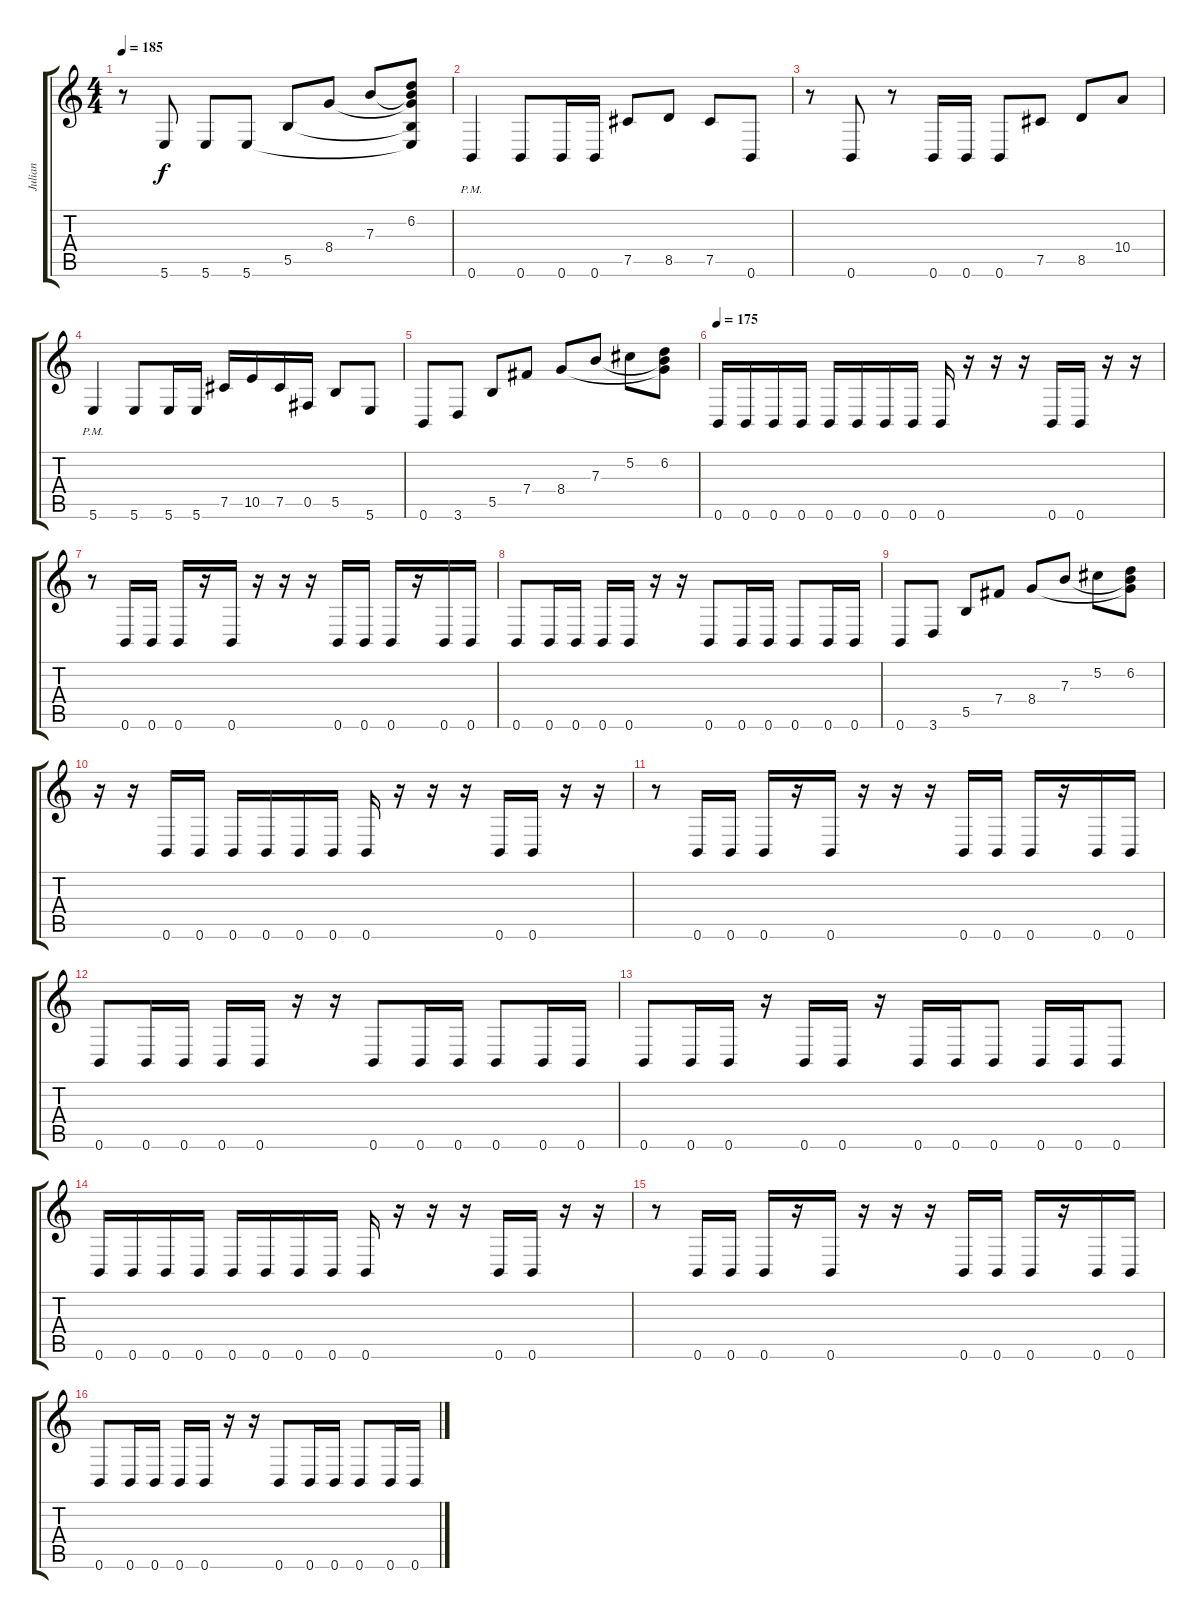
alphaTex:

\track ("Julian" "Julian") {instrument overdrivenguitar}
\staff {score tabs}
\tuning (Db4 Ab3 E3 B2 Gb2 B1) {hide}
\ts (4 4)
\tempo 185
\clef g2
\ks c
r.8{dy f} 5.6.8 5.6.8 5.6.8 5.5.8 8.4.8 7.3.8 (6.2 7.3{t} 8.4{t} 5.5{t} 5.6{t}).8 |
0.6{pm}.4 0.6.8 0.6.16 0.6.16 7.5.8 8.5.8 7.5.8 0.6.8 |
r.8 0.6.8 r.8 0.6.16 0.6.16 0.6.8 7.5.8 8.5.8 10.4.8 |
5.6{pm}.4 5.6.8 5.6.16 5.6.16 7.5.16 10.5.16 7.5.16 0.5.16 5.5.8 5.6.8 |
0.6.8 3.6.8 5.5.8 7.4.8 8.4.8 7.3.8 5.2.8 (6.2 7.3{t} 8.4{t}).8 |
\tempo 175
0.6.16 0.6.16 0.6.16 0.6.16 0.6.16 0.6.16 0.6.16 0.6.16 0.6.16 r.16 r.16 r.16 0.6.16 0.6.16 r.16 r.16 |
r.8 0.6.16 0.6.16 0.6.16 r.16 0.6.16 r.16 r.16 r.16 0.6.16 0.6.16 0.6.16 r.16 0.6.16 0.6.16 |
0.6.8 0.6.16 0.6.16 0.6.16 0.6.16 r.16 r.16 0.6.8 0.6.16 0.6.16 0.6.8 0.6.16 0.6.16 |
0.6.8 3.6.8 5.5.8 7.4.8 8.4.8 7.3.8 5.2.8 (6.2 7.3{t} 8.4{t}).8 |
r.16 r.16 0.6.16 0.6.16 0.6.16 0.6.16 0.6.16 0.6.16 0.6.16 r.16 r.16 r.16 0.6.16 0.6.16 r.16 r.16 |
r.8 0.6.16 0.6.16 0.6.16 r.16 0.6.16 r.16 r.16 r.16 0.6.16 0.6.16 0.6.16 r.16 0.6.16 0.6.16 |
0.6.8 0.6.16 0.6.16 0.6.16 0.6.16 r.16 r.16 0.6.8 0.6.16 0.6.16 0.6.8 0.6.16 0.6.16 |
0.6.8 0.6.16 0.6.16 r.16 0.6.16 0.6.16 r.16 0.6.16 0.6.16 0.6.8 0.6.16 0.6.16 0.6.8 |
0.6.16 0.6.16 0.6.16 0.6.16 0.6.16 0.6.16 0.6.16 0.6.16 0.6.16 r.16 r.16 r.16 0.6.16 0.6.16 r.16 r.16 |
r.8 0.6.16 0.6.16 0.6.16 r.16 0.6.16 r.16 r.16 r.16 0.6.16 0.6.16 0.6.16 r.16 0.6.16 0.6.16 |
0.6.8 0.6.16 0.6.16 0.6.16 0.6.16 r.16 r.16 0.6.8 0.6.16 0.6.16 0.6.8 0.6.16 0.6.16
